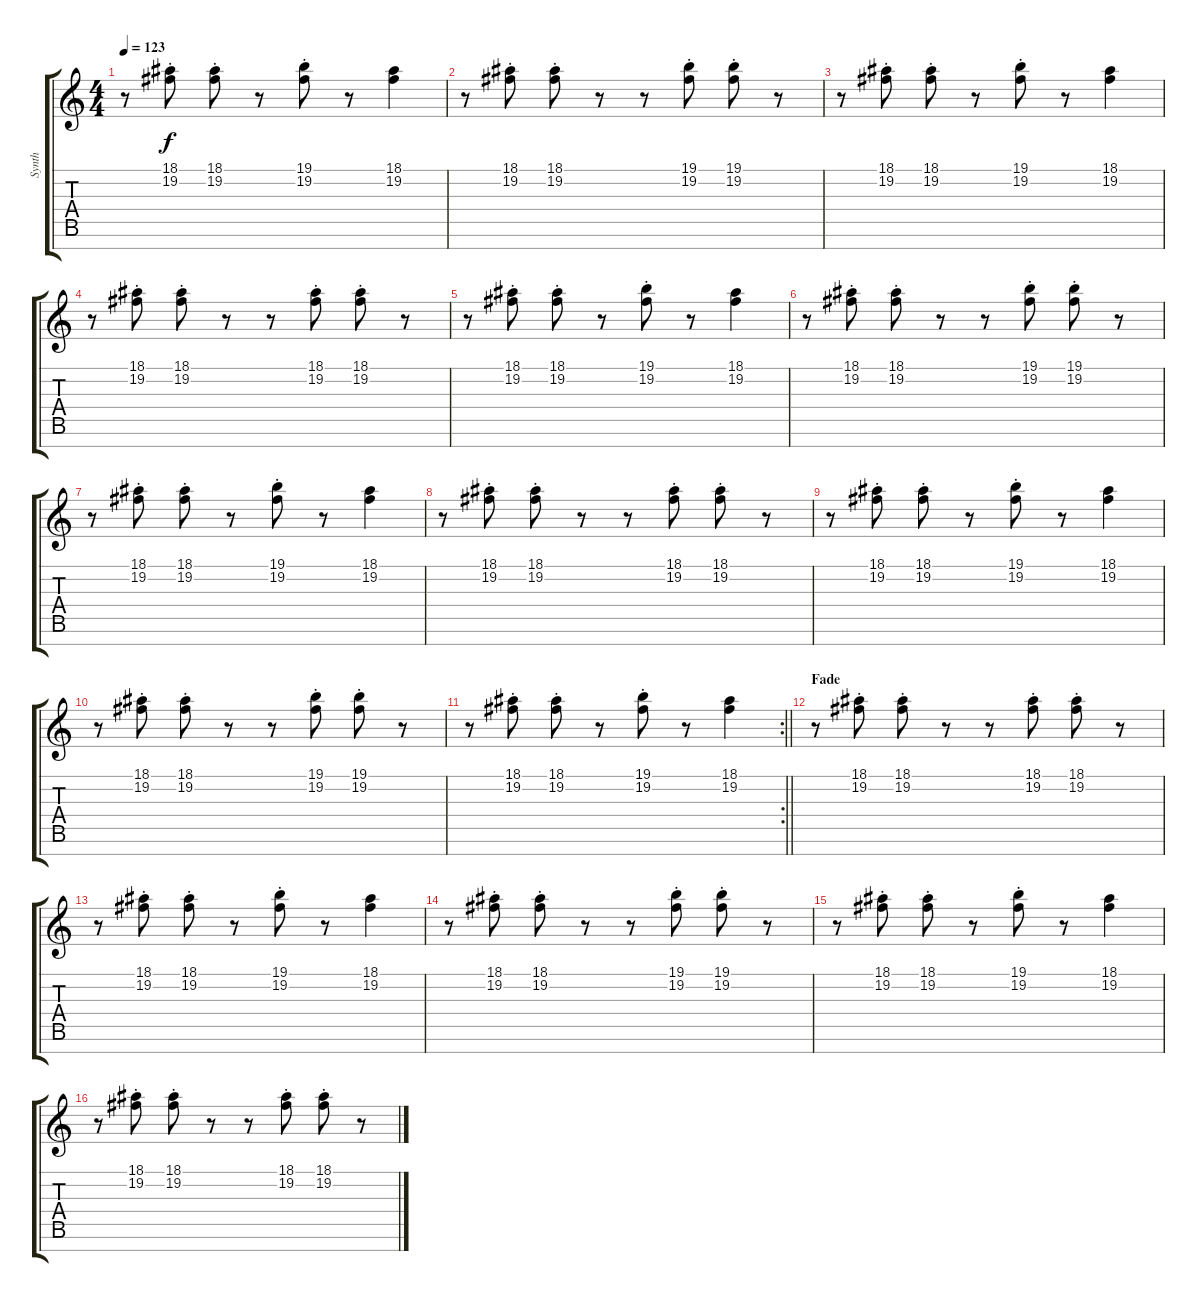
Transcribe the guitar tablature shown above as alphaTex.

\track ("Synth" "Synth") {instrument stringensemble1}
\staff {score tabs}
\tuning (E4 B3 G3 D3 A2 E2 B1) {hide}
\ts (4 4)
\tempo 123
\clef g2
\ks c
r.8{dy f} (18.1{st} 19.2{st}).8 (18.1{st} 19.2{st}).8 r.8 (19.1{st} 19.2{st}).8 r.8 (18.1 19.2).4 |
r.8 (18.1{st} 19.2{st}).8 (18.1{st} 19.2{st}).8 r.8 r.8 (19.1{st} 19.2{st}).8 (19.1{st} 19.2{st}).8 r.8 |
r.8 (18.1{st} 19.2{st}).8 (18.1{st} 19.2{st}).8 r.8 (19.1{st} 19.2{st}).8 r.8 (18.1 19.2).4 |
r.8 (18.1{st} 19.2{st}).8 (18.1{st} 19.2{st}).8 r.8 r.8 (18.1{st} 19.2{st}).8 (18.1{st} 19.2{st}).8 r.8 |
r.8 (18.1{st} 19.2{st}).8 (18.1{st} 19.2{st}).8 r.8 (19.1{st} 19.2{st}).8 r.8 (18.1 19.2).4 |
r.8 (18.1{st} 19.2{st}).8 (18.1{st} 19.2{st}).8 r.8 r.8 (19.1{st} 19.2{st}).8 (19.1{st} 19.2{st}).8 r.8 |
r.8 (18.1{st} 19.2{st}).8 (18.1{st} 19.2{st}).8 r.8 (19.1{st} 19.2{st}).8 r.8 (18.1 19.2).4 |
r.8 (18.1{st} 19.2{st}).8 (18.1{st} 19.2{st}).8 r.8 r.8 (18.1{st} 19.2{st}).8 (18.1{st} 19.2{st}).8 r.8 |
r.8 (18.1{st} 19.2{st}).8 (18.1{st} 19.2{st}).8 r.8 (19.1{st} 19.2{st}).8 r.8 (18.1 19.2).4 |
r.8 (18.1{st} 19.2{st}).8 (18.1{st} 19.2{st}).8 r.8 r.8 (19.1{st} 19.2{st}).8 (19.1{st} 19.2{st}).8 r.8 |
\rc 2
\barLineRight lightlight
r.8 (18.1{st} 19.2{st}).8 (18.1{st} 19.2{st}).8 r.8 (19.1{st} 19.2{st}).8 r.8 (18.1 19.2).4 |
\section ("" "Fade")
r.8{volume 5} (18.1{st} 19.2{st}).8 (18.1{st} 19.2{st}).8 r.8 r.8 (18.1{st} 19.2{st}).8 (18.1{st} 19.2{st}).8 r.8 |
r.8 (18.1{st} 19.2{st}).8 (18.1{st} 19.2{st}).8 r.8 (19.1{st} 19.2{st}).8 r.8 (18.1 19.2).4 |
r.8 (18.1{st} 19.2{st}).8 (18.1{st} 19.2{st}).8 r.8 r.8 (19.1{st} 19.2{st}).8 (19.1{st} 19.2{st}).8 r.8 |
r.8 (18.1{st} 19.2{st}).8 (18.1{st} 19.2{st}).8 r.8 (19.1{st} 19.2{st}).8 r.8 (18.1 19.2).4 |
r.8{volume 0} (18.1{st} 19.2{st}).8 (18.1{st} 19.2{st}).8 r.8 r.8 (18.1{st} 19.2{st}).8 (18.1{st} 19.2{st}).8 r.8
